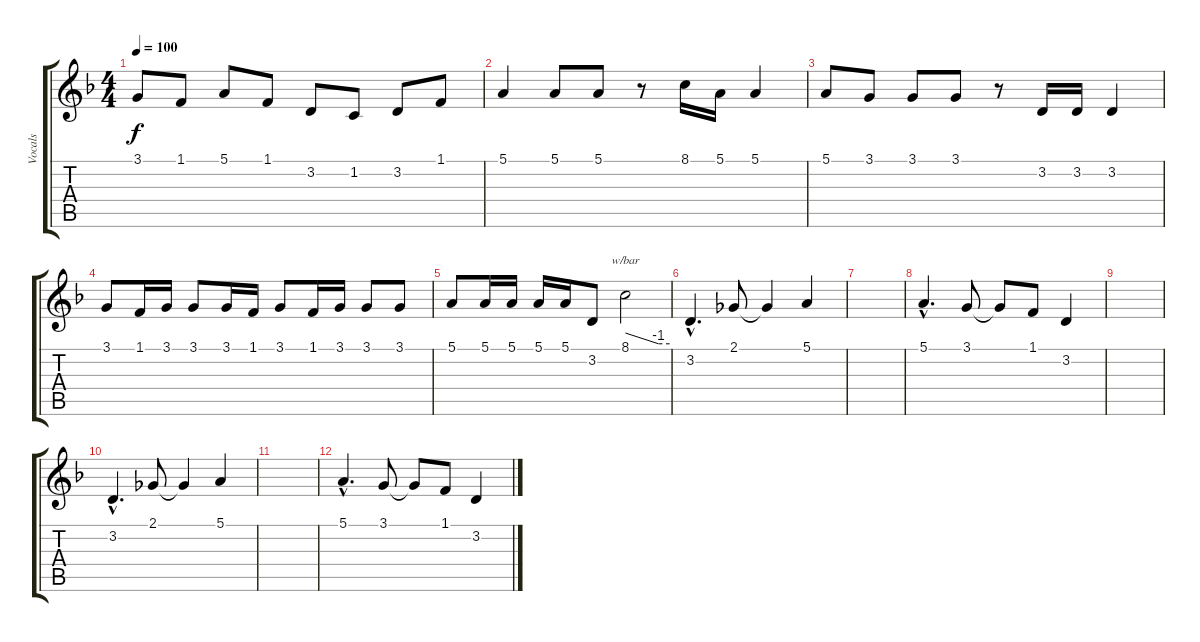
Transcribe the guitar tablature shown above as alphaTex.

\track ("Vocals" "Vocals") {instrument choiraahs}
\staff {score tabs}
\tuning (E4 B3 G3 D3 A2 E2) {hide}
\ts (4 4)
\tempo 100
\clef g2
\ks dminor
3.1.8{dy f} 1.1.8 5.1.8 1.1.8 3.2.8 1.2.8 3.2.8 1.1.8 |
5.1.4 5.1.8 5.1.8 r.8 8.1.16 5.1.16 5.1.4 |
5.1.8 3.1.8 3.1.8 3.1.8 r.8 3.2.16 3.2.16 3.2.4 |
3.1.8 1.1.16 3.1.16 3.1.8 3.1.16 1.1.16 3.1.8 1.1.16 3.1.16 3.1.8 3.1.8 |
5.1.8 5.1.16 5.1.16 5.1.16 5.1.16 3.2.8 8.1.2{tbe (custom default 0 0 45 -4 60 -4)} |
3.2{hac}.4{d} 2.1.8 2.1{t}.4 5.1.4 |
|
5.1{hac}.4{d} 3.1.8 3.1{t}.8 1.1.8 3.2.4 |
|
3.2{hac}.4{d} 2.1.8 2.1{t}.4 5.1.4 |
|
5.1{hac}.4{d} 3.1.8 3.1{t}.8 1.1.8 3.2.4
